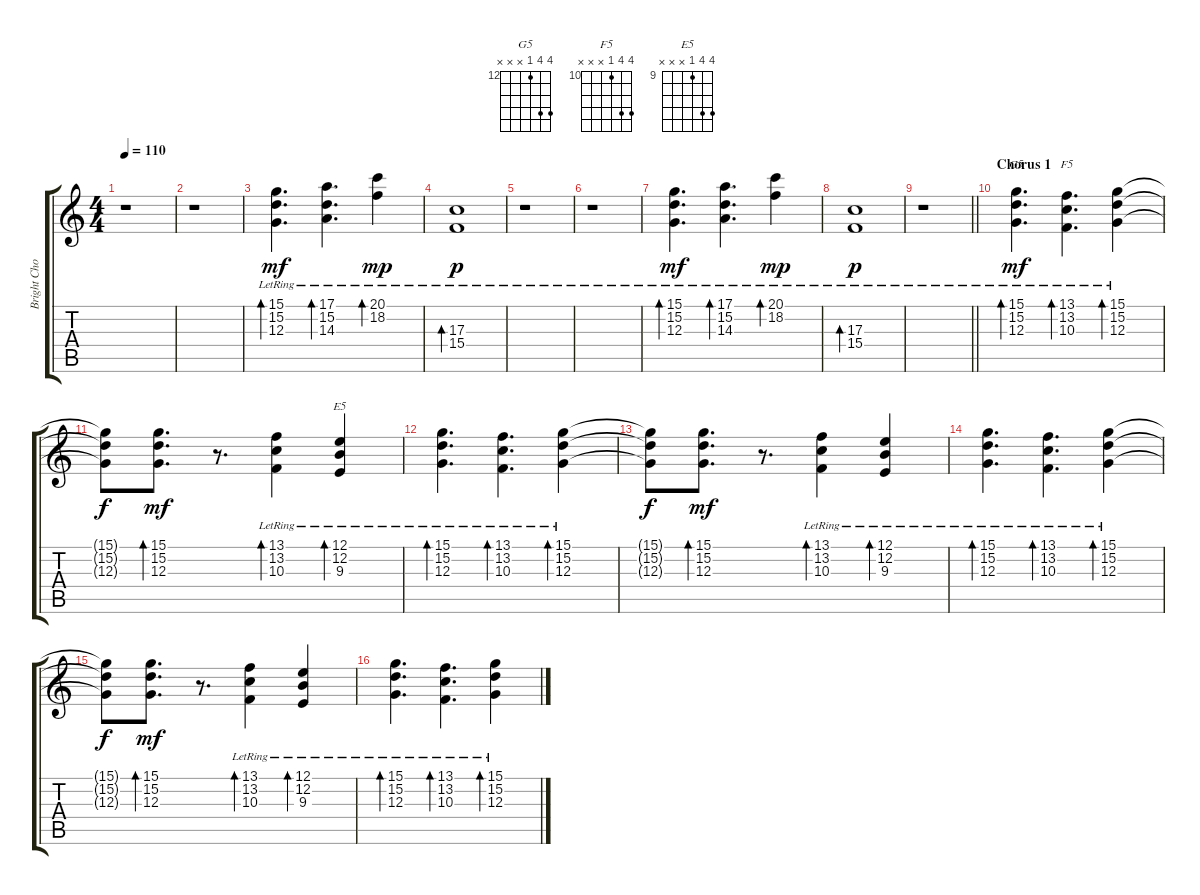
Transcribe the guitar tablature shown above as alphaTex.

\track ("Bright Chords" "Bright Cho") {instrument vibraphone}
\staff {score tabs}
\tuning (E4 B3 G3 D3 A2 E2) {hide}
\chord ("G5" 15 15 12 x x x) {firstfret 12}
\chord ("F5" 13 13 10 x x x) {firstfret 10}
\chord ("E5" 12 12 9 x x x) {firstfret 9}
\ts (4 4)
\tempo 110
\clef g2
\ks c
r.1{dy mf} |
r.1 |
(15.1{lr} 15.2{lr} 12.3{lr}).4{d bd 30} (17.1 15.2{lr} 14.3{lr}).4{d bd 30} (20.1{lr} 18.2{lr}).4{bd 30 dy mp} |
(17.3 15.4{lr}).1{bd 30 dy p} |
r.1 |
r.1 |
(15.1{lr} 15.2{lr} 12.3{lr}).4{d bd 30 dy mf} (17.1 15.2{lr} 14.3{lr}).4{d bd 30} (20.1{lr} 18.2{lr}).4{bd 30 dy mp} |
(17.3 15.4{lr}).1{bd 30 dy p} |
\barLineRight lightlight
r.1 |
\section ("" "Chorus 1")
(15.1{lr} 15.2{lr} 12.3{lr}).4{d bd 30 ch "G5" dy mf} (13.1{lr} 13.2{lr} 10.3{lr}).4{d bd 30 ch "F5"} (15.1{lr} 15.2{lr} 12.3{lr}).4{bd 30} |
(15.1{t} 15.2{t} 12.3{t}).8{dy f} (15.1 15.2 12.3).8{d bd 30 dy mf} r.8{d} (13.1{lr} 13.2{lr} 10.3{lr}).4{bd 30} (12.1{lr} 12.2{lr} 9.3{lr}).4{bd 30 ch "E5"} |
(15.1{lr} 15.2{lr} 12.3{lr}).4{d bd 30} (13.1{lr} 13.2{lr} 10.3{lr}).4{d bd 30} (15.1{lr} 15.2{lr} 12.3{lr}).4{bd 30} |
(15.1{t} 15.2{t} 12.3{t}).8{dy f} (15.1 15.2 12.3).8{d bd 30 dy mf} r.8{d} (13.1{lr} 13.2{lr} 10.3{lr}).4{bd 30} (12.1{lr} 12.2{lr} 9.3{lr}).4{bd 30} |
(15.1{lr} 15.2{lr} 12.3{lr}).4{d bd 30} (13.1{lr} 13.2{lr} 10.3{lr}).4{d bd 30} (15.1{lr} 15.2{lr} 12.3{lr}).4{bd 30} |
(15.1{t} 15.2{t} 12.3{t}).8{dy f} (15.1 15.2 12.3).8{d bd 30 dy mf} r.8{d} (13.1{lr} 13.2{lr} 10.3{lr}).4{bd 30} (12.1{lr} 12.2{lr} 9.3{lr}).4{bd 30} |
(15.1{lr} 15.2{lr} 12.3{lr}).4{d bd 30} (13.1{lr} 13.2{lr} 10.3{lr}).4{d bd 30} (15.1{lr} 15.2{lr} 12.3{lr}).4{bd 30}
